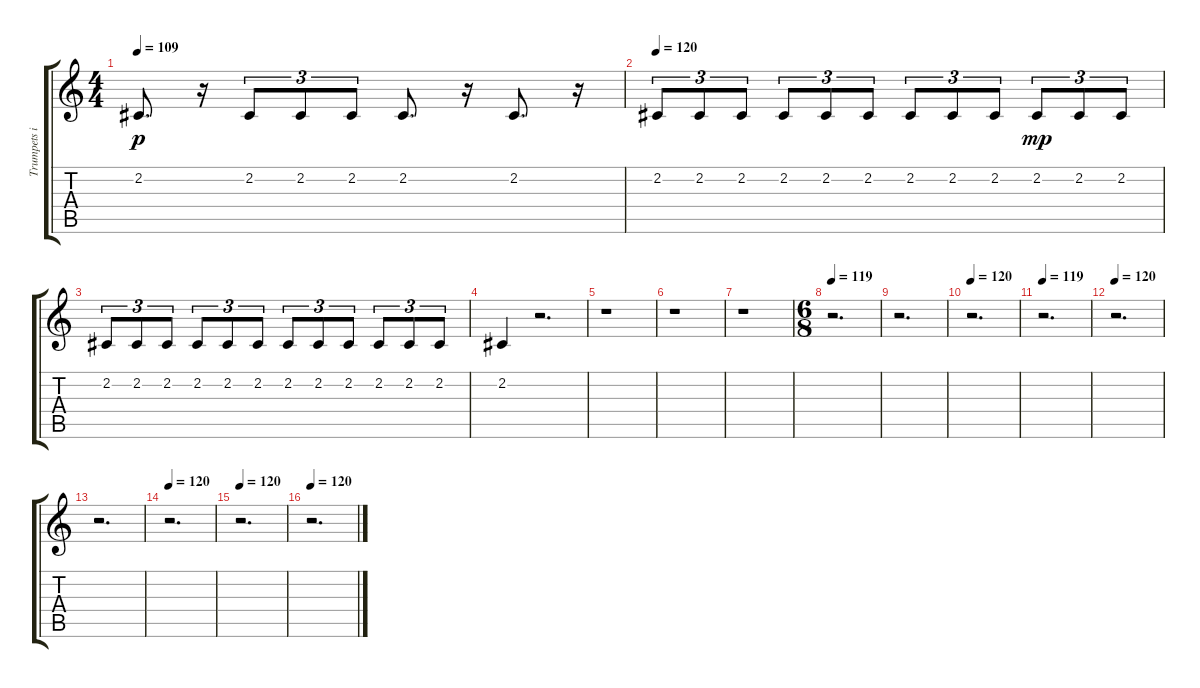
\track ("Trumpets in E" "Trumpets i") {instrument pizzicatostrings}
\staff {score tabs}
\tuning (E4 B3 G3 D3 A2 E2) {hide}
\ts (4 4)
\tempo 109
\clef g2
\ks c
2.2.8{d dy p} r.16 2.2.8{tu (3 2)} 2.2.8{tu (3 2)} 2.2.8{tu (3 2)} 2.2.8{d} r.16 2.2.8{d} r.16 |
\tempo 120
2.2.8{tu (3 2)} 2.2.8{tu (3 2)} 2.2.8{tu (3 2)} 2.2.8{tu (3 2)} 2.2.8{tu (3 2)} 2.2.8{tu (3 2)} 2.2.8{tu (3 2)} 2.2.8{tu (3 2)} 2.2.8{tu (3 2)} 2.2.8{tu (3 2) dy mp} 2.2.8{tu (3 2)} 2.2.8{tu (3 2)} |
2.2.8{tu (3 2)} 2.2.8{tu (3 2)} 2.2.8{tu (3 2)} 2.2.8{tu (3 2)} 2.2.8{tu (3 2)} 2.2.8{tu (3 2)} 2.2.8{tu (3 2)} 2.2.8{tu (3 2)} 2.2.8{tu (3 2)} 2.2.8{tu (3 2)} 2.2.8{tu (3 2)} 2.2.8{tu (3 2)} |
2.2.4 r.2{d} |
r.1 |
r.1 |
r.1 |
\ts (6 8)
\tempo 119
r.2{d} |
r.2{d} |
\tempo 120
r.2{d} |
\tempo 119
r.2{d} |
\tempo 120
r.2{d} |
r.2{d} |
\tempo 120
r.2{d} |
\tempo 120
r.2{d} |
\tempo 120
r.2{d}
